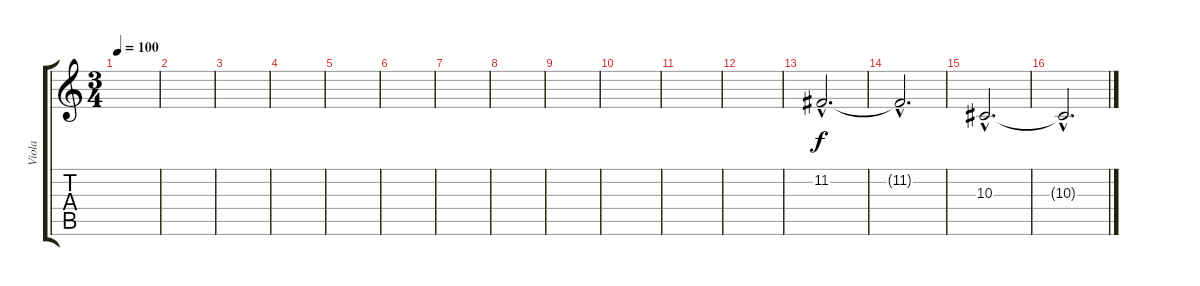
\track ("Viola" "Viola") {instrument viola}
\staff {score tabs}
\tuning (C4 G3 Eb3 Bb2 F2 C2) {hide}
\ts (3 4)
\tempo 100
\clef g2
\ks c
|
|
|
|
|
|
|
|
|
|
|
|
11.2{hac}.2{d} |
11.2{hac t}.2{d} |
10.3{hac}.2{d} |
10.3{hac t}.2{d}
